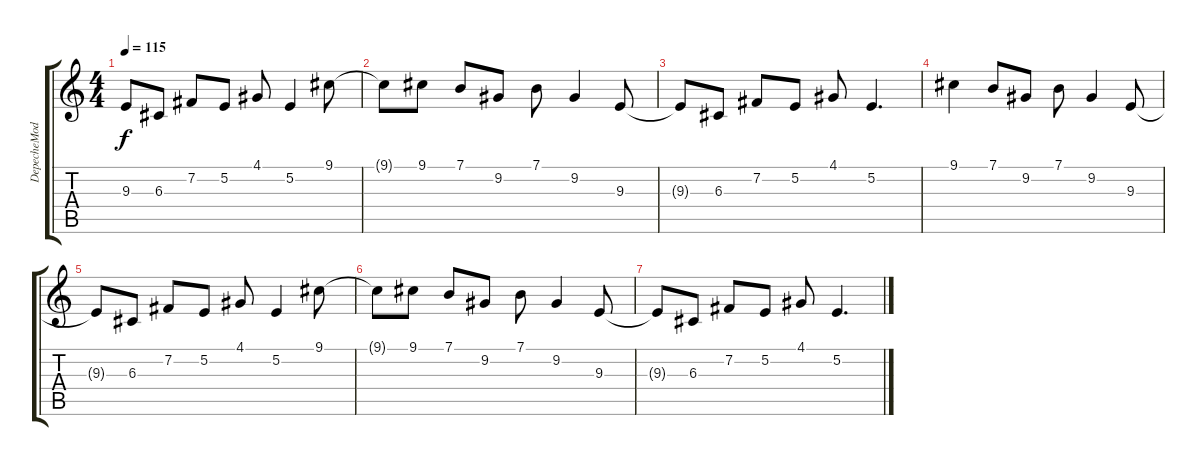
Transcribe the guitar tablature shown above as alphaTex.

\track ("DepecheMode 1984" "DepecheMod") {instrument pad2warm}
\staff {score tabs}
\tuning (E4 B3 G3 D3 A2 E2) {hide}
\ts (4 4)
\tempo 115
\clef g2
\ks c
9.3{t}.8{dy f} 6.3.8 7.2.8 5.2.8 4.1.8 5.2.4 9.1.8 |
9.1{t}.8 9.1.8 7.1.8 9.2.8 7.1.8 9.2.4 9.3.8 |
9.3{t}.8 6.3.8 7.2.8 5.2.8 4.1.8 5.2.4{d} |
9.1.4 7.1.8 9.2.8 7.1.8 9.2.4 9.3.8 |
9.3{t}.8 6.3.8 7.2.8 5.2.8 4.1.8 5.2.4 9.1.8 |
9.1{t}.8 9.1.8 7.1.8 9.2.8 7.1.8 9.2.4 9.3.8 |
9.3{t}.8 6.3.8 7.2.8 5.2.8 4.1.8 5.2.4{d}
